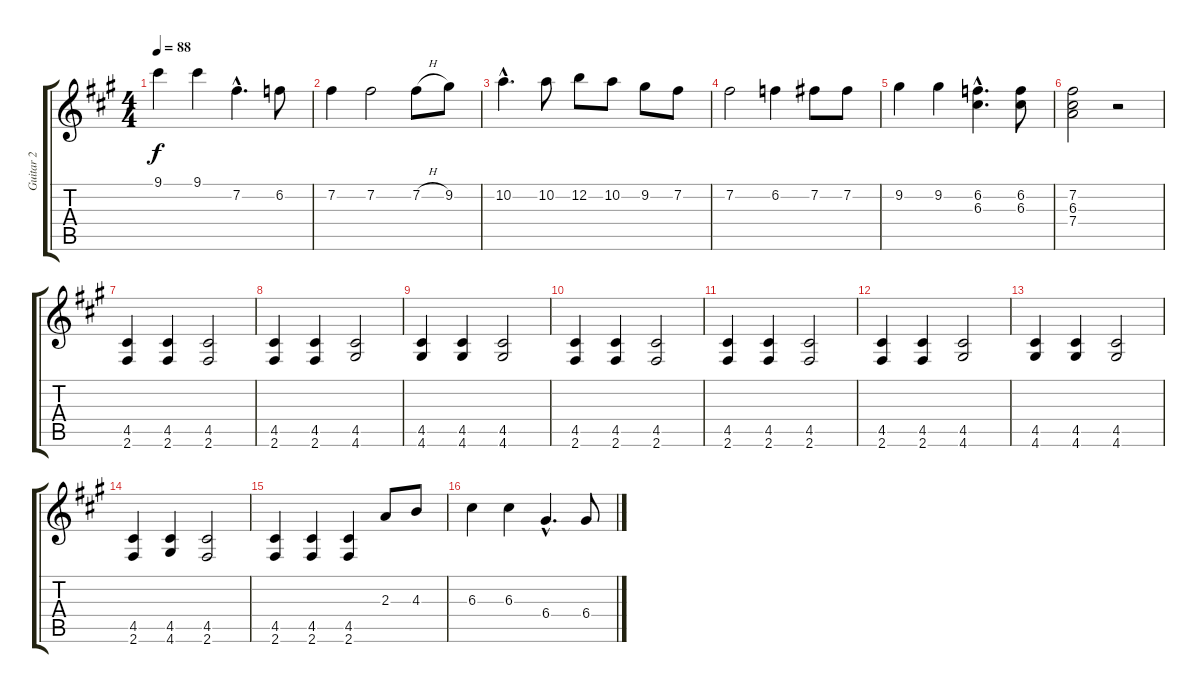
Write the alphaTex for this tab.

\track ("Guitar 2" "Guitar 2") {instrument acousticguitarnylon}
\staff {score tabs}
\tuning (E4 B3 G3 D3 A2 E2) {hide}
\ts (4 4)
\tempo 88
\clef g2
\ks f#minor
9.1.4{dy f} 9.1.4 7.2{hac}.4{d} 6.2.8 |
7.2.4 7.2.2 7.2{h}.8 9.2.8 |
10.2{hac}.4{d} 10.2.8 12.2.8 10.2.8 9.2.8 7.2.8 |
7.2.2 6.2.4 7.2.8 7.2.8 |
9.2.4 9.2.4 (6.2{hac} 6.3{hac}).4{d} (6.2 6.3).8 |
(7.2 6.3 7.4).2 r.2 |
(4.5 2.6).4 (4.5 2.6).4 (4.5 2.6).2 |
(4.5 2.6).4 (4.5 2.6).4 (4.5 4.6).2 |
(4.5 4.6).4 (4.5 4.6).4 (4.5 4.6).2 |
(4.5 2.6).4 (4.5 2.6).4 (4.5 2.6).2 |
(4.5 2.6).4 (4.5 2.6).4 (4.5 2.6).2 |
(4.5 2.6).4 (4.5 2.6).4 (4.5 4.6).2 |
(4.5 4.6).4 (4.5 4.6).4 (4.5 4.6).2 |
(4.5 2.6).4 (4.5 4.6).4 (4.5 2.6).2 |
(4.5 2.6).4 (4.5 2.6).4 (4.5 2.6).4 2.3.8 4.3.8 |
6.3.4 6.3.4 6.4{hac}.4{d} 6.4.8
